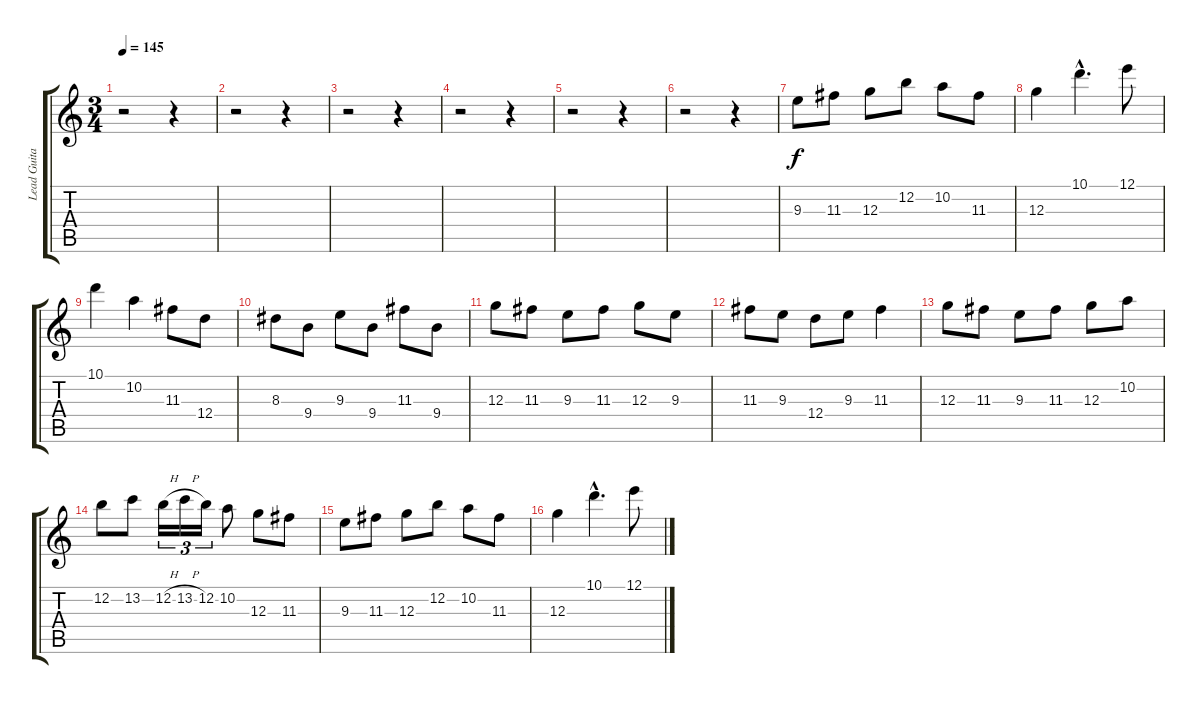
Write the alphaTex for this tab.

\track ("Lead Guitar" "Lead Guita") {instrument distortionguitar}
\staff {score tabs}
\tuning (E4 B3 G3 D3 A2 E2) {hide}
\ts (3 4)
\tempo 145
\clef g2
\ks c
r.2{dy f} r.4 |
r.2 r.4 |
r.2 r.4 |
r.2 r.4 |
r.2 r.4 |
r.2 r.4 |
9.3.8 11.3.8 12.3.8 12.2.8 10.2.8 11.3.8 |
12.3.4 10.1{hac}.4{d} 12.1.8 |
10.1.4 10.2.4 11.3.8 12.4.8 |
8.3.8 9.4.8 9.3.8 9.4.8 11.3.8 9.4.8 |
12.3.8 11.3.8 9.3.8 11.3.8 12.3.8 9.3.8 |
11.3.8 9.3.8 12.4.8 9.3.8 11.3.4 |
12.3.8 11.3.8 9.3.8 11.3.8 12.3.8 10.2.8 |
12.2.8 13.2.8 12.2{h}.16{tu (3 2)} 13.2{h}.16{tu (3 2)} 12.2.16{tu (3 2)} 10.2.8 12.3.8 11.3.8 |
9.3.8 11.3.8 12.3.8 12.2.8 10.2.8 11.3.8 |
12.3.4 10.1{hac}.4{d} 12.1.8
